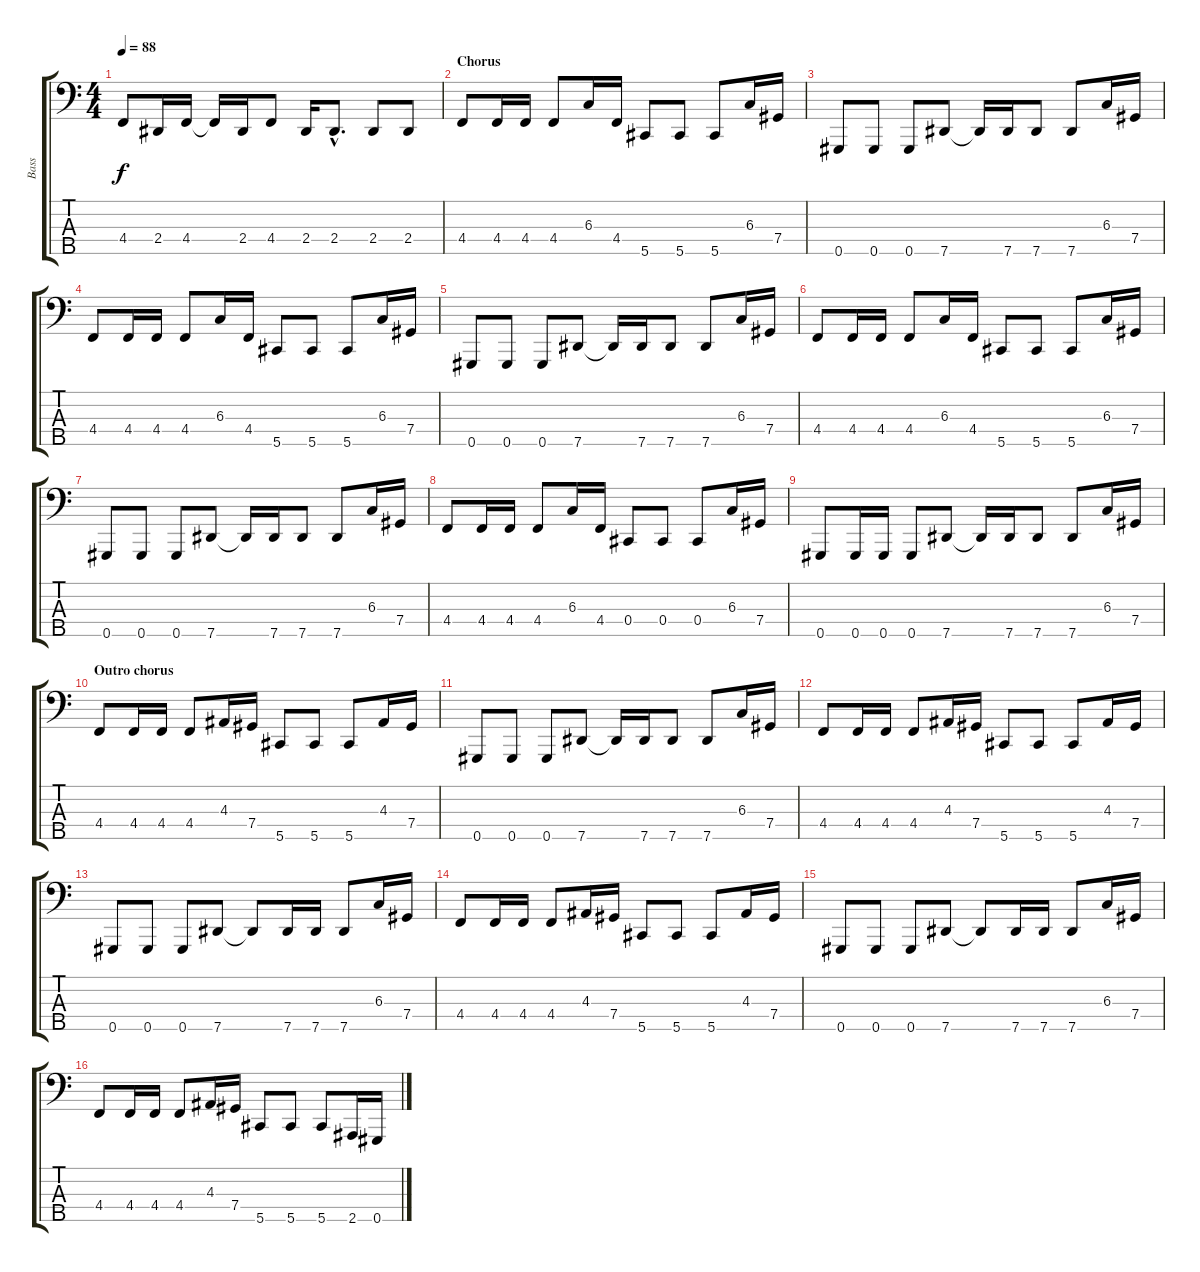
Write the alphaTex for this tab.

\track ("Bass" "Bass") {instrument electricbassfinger}
\staff {score tabs}
\tuning (E2 B1 Gb1 Db1 Ab0) {hide}
\ts (4 4)
\tempo 88
\clef f4
\ks c
4.4.8{dy f} 2.4.16 4.4.16 4.4{t}.16 2.4.16 4.4.8 2.4.16 2.4{hac}.8{d} 2.4.8 2.4.8 |
\section ("" "Chorus")
4.4.8 4.4.16 4.4.16 4.4.8 6.3.16 4.4.16 5.5.8 5.5.8 5.5.8 6.3.16 7.4.16 |
0.5.8 0.5.8 0.5.8 7.5.8 7.5{t}.16 7.5.16 7.5.8 7.5.8 6.3.16 7.4.16 |
4.4.8 4.4.16 4.4.16 4.4.8 6.3.16 4.4.16 5.5.8 5.5.8 5.5.8 6.3.16 7.4.16 |
0.5.8 0.5.8 0.5.8 7.5.8 7.5{t}.16 7.5.16 7.5.8 7.5.8 6.3.16 7.4.16 |
4.4.8 4.4.16 4.4.16 4.4.8 6.3.16 4.4.16 5.5.8 5.5.8 5.5.8 6.3.16 7.4.16 |
0.5.8 0.5.8 0.5.8 7.5.8 7.5{t}.16 7.5.16 7.5.8 7.5.8 6.3.16 7.4.16 |
4.4.8 4.4.16 4.4.16 4.4.8 6.3.16 4.4.16 0.4.8 0.4.8 0.4.8 6.3.16 7.4.16 |
0.5.8 0.5.16 0.5.16 0.5.8 7.5.8 7.5{t}.16 7.5.16 7.5.8 7.5.8 6.3.16 7.4.16 |
\section ("" "Outro chorus")
4.4.8 4.4.16 4.4.16 4.4.8 4.3.16 7.4.16 5.5.8 5.5.8 5.5.8 4.3.16 7.4.16 |
0.5.8 0.5.8 0.5.8 7.5.8 7.5{t}.16 7.5.16 7.5.8 7.5.8 6.3.16 7.4.16 |
4.4.8 4.4.16 4.4.16 4.4.8 4.3.16 7.4.16 5.5.8 5.5.8 5.5.8 4.3.16 7.4.16 |
0.5.8 0.5.8 0.5.8 7.5.8 7.5{t}.8 7.5.16 7.5.16 7.5.8 6.3.16 7.4.16 |
4.4.8 4.4.16 4.4.16 4.4.8 4.3.16 7.4.16 5.5.8 5.5.8 5.5.8 4.3.16 7.4.16 |
0.5.8 0.5.8 0.5.8 7.5.8 7.5{t}.8 7.5.16 7.5.16 7.5.8 6.3.16 7.4.16 |
4.4.8 4.4.16 4.4.16 4.4.8 4.3.16 7.4.16 5.5.8 5.5.8 5.5.8 2.5.16 0.5.16
